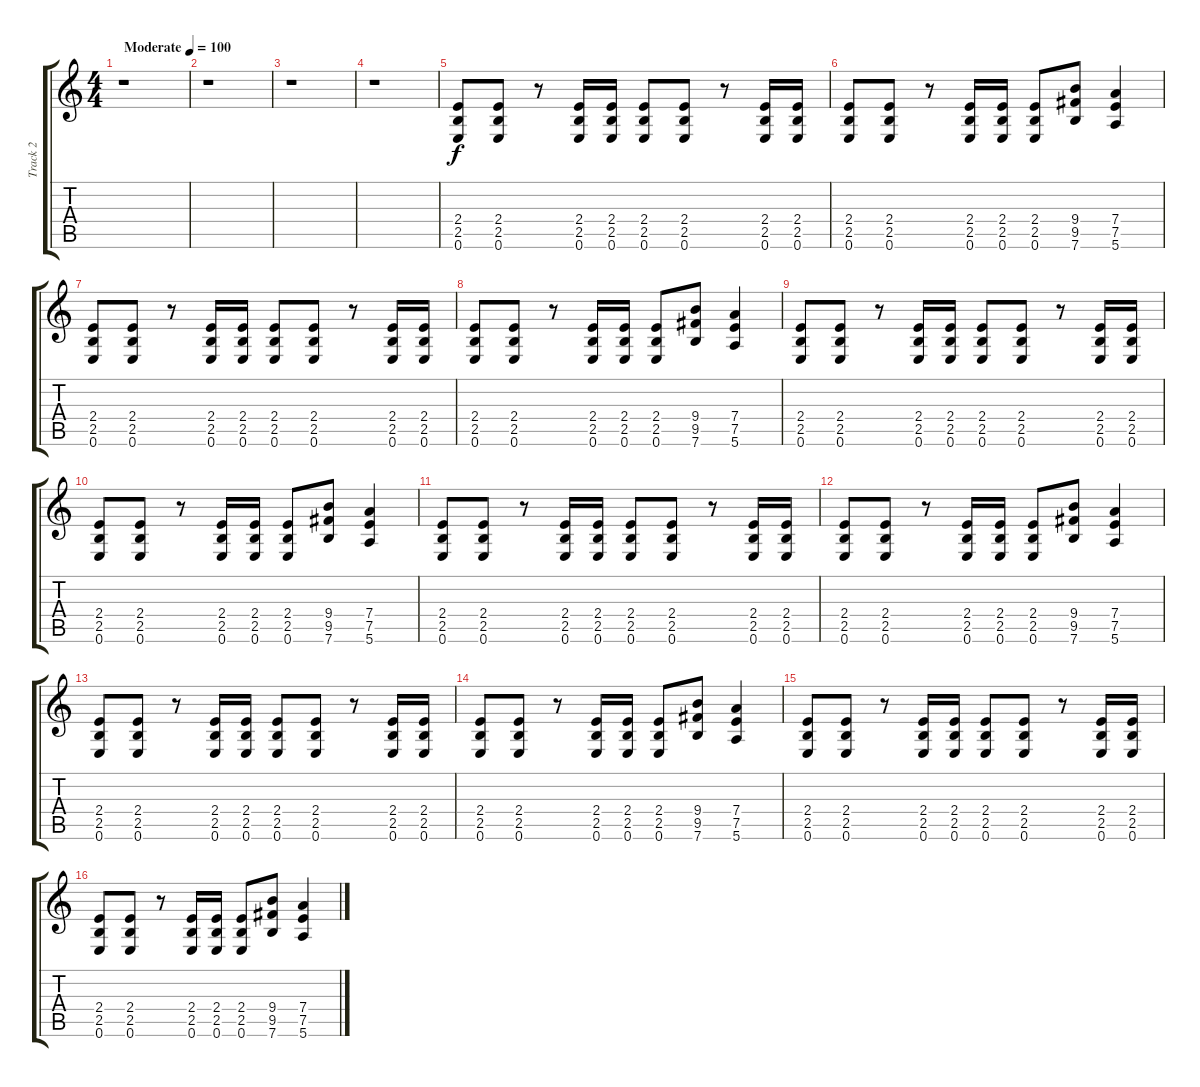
\track ("Track 2" "Track 2") {instrument distortionguitar}
\staff {score tabs}
\tuning (E4 B3 G3 D3 A2 E2) {hide}
\ts (4 4)
\tempo (100 "Moderate")
\clef g2
\ks c
r.1{dy f instrument distortionguitar} |
r.1 |
r.1 |
r.1 |
(2.4 2.5 0.6).8 (2.4 2.5 0.6).8 r.8 (2.4 2.5 0.6).16 (2.4 2.5 0.6).16 (2.4 2.5 0.6).8 (2.4 2.5 0.6).8 r.8 (2.4 2.5 0.6).16 (2.4 2.5 0.6).16 |
(2.4 2.5 0.6).8 (2.4 2.5 0.6).8 r.8 (2.4 2.5 0.6).16 (2.4 2.5 0.6).16 (2.4 2.5 0.6).8 (9.4 9.5 7.6).8 (7.4 7.5 5.6).4 |
(2.4 2.5 0.6).8 (2.4 2.5 0.6).8 r.8 (2.4 2.5 0.6).16 (2.4 2.5 0.6).16 (2.4 2.5 0.6).8 (2.4 2.5 0.6).8 r.8 (2.4 2.5 0.6).16 (2.4 2.5 0.6).16 |
(2.4 2.5 0.6).8 (2.4 2.5 0.6).8 r.8 (2.4 2.5 0.6).16 (2.4 2.5 0.6).16 (2.4 2.5 0.6).8 (9.4 9.5 7.6).8 (7.4 7.5 5.6).4 |
(2.4 2.5 0.6).8 (2.4 2.5 0.6).8 r.8 (2.4 2.5 0.6).16 (2.4 2.5 0.6).16 (2.4 2.5 0.6).8 (2.4 2.5 0.6).8 r.8 (2.4 2.5 0.6).16 (2.4 2.5 0.6).16 |
(2.4 2.5 0.6).8 (2.4 2.5 0.6).8 r.8 (2.4 2.5 0.6).16 (2.4 2.5 0.6).16 (2.4 2.5 0.6).8 (9.4 9.5 7.6).8 (7.4 7.5 5.6).4 |
(2.4 2.5 0.6).8 (2.4 2.5 0.6).8 r.8 (2.4 2.5 0.6).16 (2.4 2.5 0.6).16 (2.4 2.5 0.6).8 (2.4 2.5 0.6).8 r.8 (2.4 2.5 0.6).16 (2.4 2.5 0.6).16 |
(2.4 2.5 0.6).8 (2.4 2.5 0.6).8 r.8 (2.4 2.5 0.6).16 (2.4 2.5 0.6).16 (2.4 2.5 0.6).8 (9.4 9.5 7.6).8 (7.4 7.5 5.6).4 |
(2.4 2.5 0.6).8 (2.4 2.5 0.6).8 r.8 (2.4 2.5 0.6).16 (2.4 2.5 0.6).16 (2.4 2.5 0.6).8 (2.4 2.5 0.6).8 r.8 (2.4 2.5 0.6).16 (2.4 2.5 0.6).16 |
(2.4 2.5 0.6).8 (2.4 2.5 0.6).8 r.8 (2.4 2.5 0.6).16 (2.4 2.5 0.6).16 (2.4 2.5 0.6).8 (9.4 9.5 7.6).8 (7.4 7.5 5.6).4 |
(2.4 2.5 0.6).8 (2.4 2.5 0.6).8 r.8 (2.4 2.5 0.6).16 (2.4 2.5 0.6).16 (2.4 2.5 0.6).8 (2.4 2.5 0.6).8 r.8 (2.4 2.5 0.6).16 (2.4 2.5 0.6).16 |
(2.4 2.5 0.6).8 (2.4 2.5 0.6).8 r.8 (2.4 2.5 0.6).16 (2.4 2.5 0.6).16 (2.4 2.5 0.6).8 (9.4 9.5 7.6).8 (7.4 7.5 5.6).4
